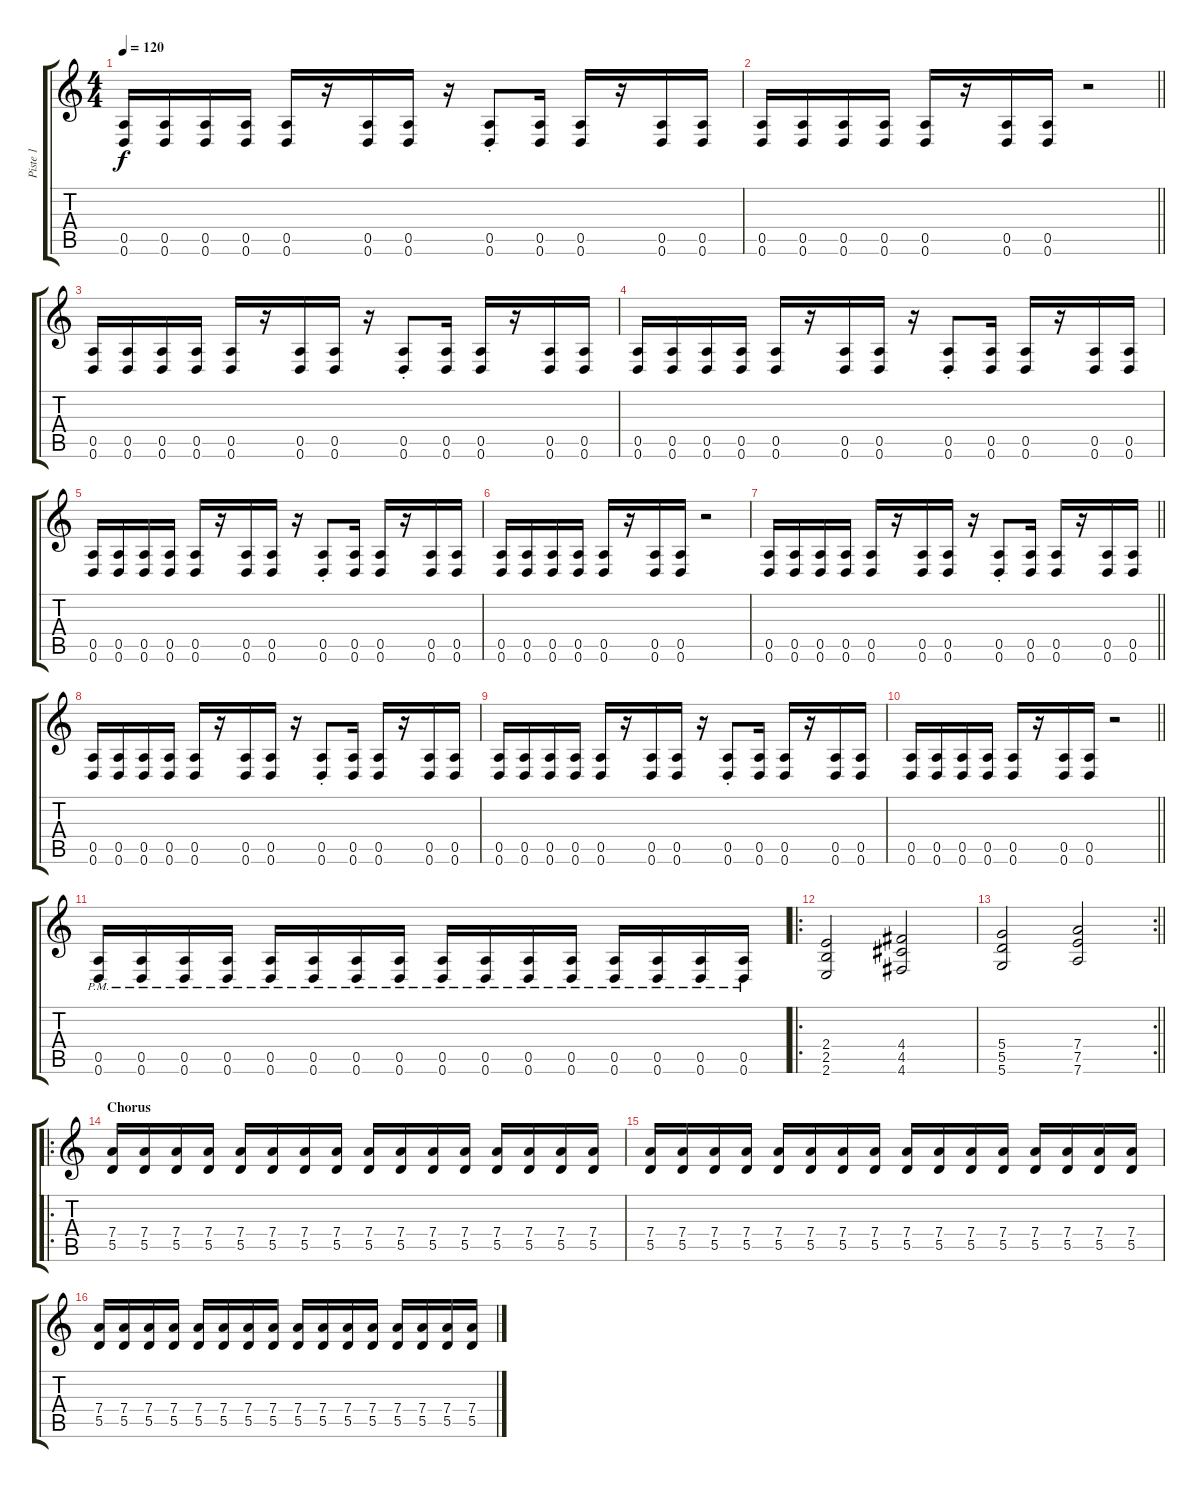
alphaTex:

\track ("Piste 1" "Piste 1") {instrument distortionguitar}
\staff {score tabs}
\tuning (E4 B3 G3 D3 A2 D2) {hide}
\ts (4 4)
\tempo 120
\clef g2
\ks c
(0.5 0.6).16{dy f} (0.5 0.6).16 (0.5 0.6).16 (0.5 0.6).16 (0.5 0.6).16 r.16 (0.5 0.6).16 (0.5 0.6).16 r.16 (0.5{st} 0.6{st}).8 (0.5 0.6).16 (0.5 0.6).16 r.16 (0.5 0.6).16 (0.5 0.6).16 |
\barLineRight lightlight
(0.5 0.6).16 (0.5 0.6).16 (0.5 0.6).16 (0.5 0.6).16 (0.5 0.6).16 r.16 (0.5 0.6).16 (0.5 0.6).16 r.2 |
(0.5 0.6).16 (0.5 0.6).16 (0.5 0.6).16 (0.5 0.6).16 (0.5 0.6).16 r.16 (0.5 0.6).16 (0.5 0.6).16 r.16 (0.5{st} 0.6{st}).8 (0.5 0.6).16 (0.5 0.6).16 r.16 (0.5 0.6).16 (0.5 0.6).16 |
(0.5 0.6).16 (0.5 0.6).16 (0.5 0.6).16 (0.5 0.6).16 (0.5 0.6).16 r.16 (0.5 0.6).16 (0.5 0.6).16 r.16 (0.5{st} 0.6{st}).8 (0.5 0.6).16 (0.5 0.6).16 r.16 (0.5 0.6).16 (0.5 0.6).16 |
(0.5 0.6).16 (0.5 0.6).16 (0.5 0.6).16 (0.5 0.6).16 (0.5 0.6).16 r.16 (0.5 0.6).16 (0.5 0.6).16 r.16 (0.5{st} 0.6{st}).8 (0.5 0.6).16 (0.5 0.6).16 r.16 (0.5 0.6).16 (0.5 0.6).16 |
(0.5 0.6).16 (0.5 0.6).16 (0.5 0.6).16 (0.5 0.6).16 (0.5 0.6).16 r.16 (0.5 0.6).16 (0.5 0.6).16 r.2 |
\barLineRight lightlight
(0.5 0.6).16 (0.5 0.6).16 (0.5 0.6).16 (0.5 0.6).16 (0.5 0.6).16 r.16 (0.5 0.6).16 (0.5 0.6).16 r.16 (0.5{st} 0.6{st}).8 (0.5 0.6).16 (0.5 0.6).16 r.16 (0.5 0.6).16 (0.5 0.6).16 |
(0.5 0.6).16 (0.5 0.6).16 (0.5 0.6).16 (0.5 0.6).16 (0.5 0.6).16 r.16 (0.5 0.6).16 (0.5 0.6).16 r.16 (0.5{st} 0.6{st}).8 (0.5 0.6).16 (0.5 0.6).16 r.16 (0.5 0.6).16 (0.5 0.6).16 |
(0.5 0.6).16 (0.5 0.6).16 (0.5 0.6).16 (0.5 0.6).16 (0.5 0.6).16 r.16 (0.5 0.6).16 (0.5 0.6).16 r.16 (0.5{st} 0.6{st}).8 (0.5 0.6).16 (0.5 0.6).16 r.16 (0.5 0.6).16 (0.5 0.6).16 |
\barLineRight lightlight
(0.5 0.6).16 (0.5 0.6).16 (0.5 0.6).16 (0.5 0.6).16 (0.5 0.6).16 r.16 (0.5 0.6).16 (0.5 0.6).16 r.2 |
(0.5{pm} 0.6{pm}).16 (0.5{pm} 0.6{pm}).16 (0.5{pm} 0.6{pm}).16 (0.5{pm} 0.6{pm}).16 (0.5{pm} 0.6{pm}).16 (0.5{pm} 0.6{pm}).16 (0.5{pm} 0.6{pm}).16 (0.5{pm} 0.6{pm}).16 (0.5{pm} 0.6{pm}).16 (0.5{pm} 0.6{pm}).16 (0.5{pm} 0.6{pm}).16 (0.5{pm} 0.6{pm}).16 (0.5{pm} 0.6{pm}).16 (0.5{pm} 0.6{pm}).16 (0.5{pm} 0.6{pm}).16 (0.5{pm} 0.6{pm}).16 |
\ro
(2.4 2.5 2.6).2{volume 11} (4.4 4.5 4.6).2 |
\rc 2
\barLineRight lightlight
(5.4 5.5 5.6).2 (7.4 7.5 7.6).2 |
\ro
\section ("" "Chorus")
(7.4 5.5).16 (7.4 5.5).16 (7.4 5.5).16 (7.4 5.5).16 (7.4 5.5).16 (7.4 5.5).16 (7.4 5.5).16 (7.4 5.5).16 (7.4 5.5).16 (7.4 5.5).16 (7.4 5.5).16 (7.4 5.5).16 (7.4 5.5).16 (7.4 5.5).16 (7.4 5.5).16 (7.4 5.5).16 |
(7.4 5.5).16 (7.4 5.5).16 (7.4 5.5).16 (7.4 5.5).16 (7.4 5.5).16 (7.4 5.5).16 (7.4 5.5).16 (7.4 5.5).16 (7.4 5.5).16 (7.4 5.5).16 (7.4 5.5).16 (7.4 5.5).16 (7.4 5.5).16 (7.4 5.5).16 (7.4 5.5).16 (7.4 5.5).16 |
(7.4 5.5).16 (7.4 5.5).16 (7.4 5.5).16 (7.4 5.5).16 (7.4 5.5).16 (7.4 5.5).16 (7.4 5.5).16 (7.4 5.5).16 (7.4 5.5).16 (7.4 5.5).16 (7.4 5.5).16 (7.4 5.5).16 (7.4 5.5).16 (7.4 5.5).16 (7.4 5.5).16 (7.4 5.5).16
